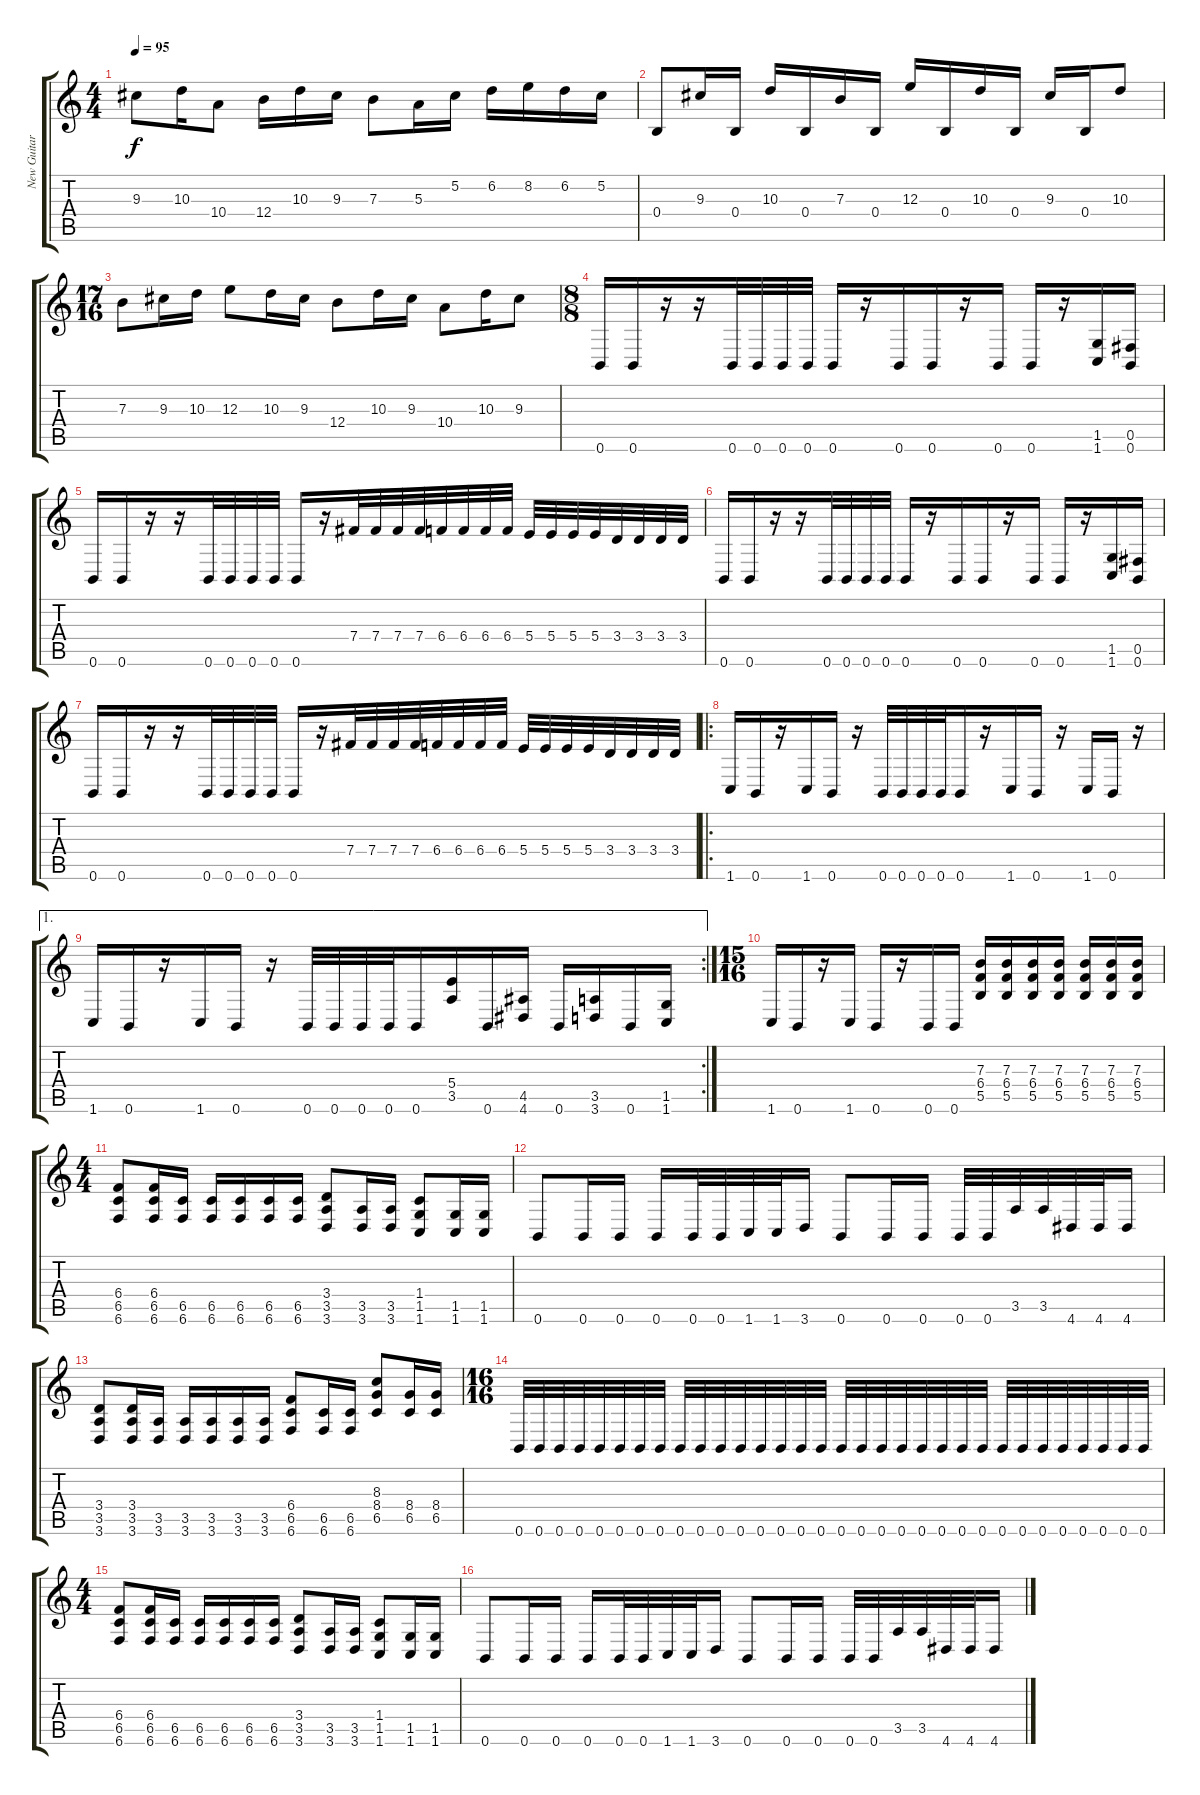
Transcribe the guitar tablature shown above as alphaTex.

\track ("New Guitar" "New Guitar") {instrument distortionguitar}
\staff {score tabs}
\tuning (Db4 Ab3 E3 B2 Gb2 B1) {hide}
\ts (4 4)
\tempo 95
\clef g2
\ks c
9.3.8{dy f} 10.3.16 10.4.8 12.4.16 10.3.16 9.3.16 7.3.8 5.3.16 5.2.16 6.2.16 8.2.16 6.2.16 5.2.16 |
0.4.8 9.3.16 0.4.16 10.3.16 0.4.16 7.3.16 0.4.16 12.3.16 0.4.16 10.3.16 0.4.16 9.3.16 0.4.16 10.3.8 |
\ts (17 16)
7.3.8 9.3.16 10.3.16 12.3.8 10.3.16 9.3.16 12.4.8 10.3.16 9.3.16 10.4.8 10.3.16 9.3.8 |
\ts (8 8)
0.6.16 0.6.16 r.16 r.16 0.6.32 0.6.32 0.6.32 0.6.32 0.6.16 r.16 0.6.16 0.6.16 r.16 0.6.16 0.6.16 r.16 (1.5 1.6).16 (0.5 0.6).16 |
0.6.16 0.6.16 r.16 r.16 0.6.32 0.6.32 0.6.32 0.6.32 0.6.16 r.16 7.4.32 7.4.32 7.4.32 7.4.32 6.4.32 6.4.32 6.4.32 6.4.32 5.4.32 5.4.32 5.4.32 5.4.32 3.4.32 3.4.32 3.4.32 3.4.32 |
0.6.16 0.6.16 r.16 r.16 0.6.32 0.6.32 0.6.32 0.6.32 0.6.16 r.16 0.6.16 0.6.16 r.16 0.6.16 0.6.16 r.16 (1.5 1.6).16 (0.5 0.6).16 |
0.6.16 0.6.16 r.16 r.16 0.6.32 0.6.32 0.6.32 0.6.32 0.6.16 r.16 7.4.32 7.4.32 7.4.32 7.4.32 6.4.32 6.4.32 6.4.32 6.4.32 5.4.32 5.4.32 5.4.32 5.4.32 3.4.32 3.4.32 3.4.32 3.4.32 |
\ro
1.6.16{instrument distortionguitar} 0.6.16 r.16 1.6.16 0.6.16 r.16 0.6.32 0.6.32 0.6.32 0.6.32 0.6.16 r.16 1.6.16 0.6.16 r.16 1.6.16 0.6.16 r.16 |
\ae 1
\rc 2
1.6.16{instrument distortionguitar} 0.6.16 r.16 1.6.16 0.6.16 r.16 0.6.32 0.6.32 0.6.32 0.6.32 0.6.16 (5.4 3.5).16 0.6.16 (4.5 4.6).16 0.6.16 (3.5 3.6).16 0.6.16 (1.5 1.6).16 |
\ts (15 16)
1.6.16{instrument distortionguitar} 0.6.16 r.16 1.6.16 0.6.16 r.16 0.6.16 0.6.16 (7.3 6.4 5.5).16 (7.3 6.4 5.5).16 (7.3 6.4 5.5).16 (7.3 6.4 5.5).16 (7.3 6.4 5.5).16 (7.3 6.4 5.5).16 (7.3 6.4 5.5).16 |
\ts (4 4)
(6.4 6.5 6.6).8 (6.4 6.5 6.6).16 (6.5 6.6).16 (6.5 6.6).16 (6.5 6.6).16 (6.5 6.6).16 (6.5 6.6).16 (3.4 3.5 3.6).8 (3.5 3.6).16 (3.5 3.6).16 (1.4 1.5 1.6).8 (1.5 1.6).16 (1.5 1.6).16 |
0.6.8 0.6.16 0.6.16 0.6.16 0.6.32 0.6.32 1.6.32 1.6.32 3.6.16 0.6.8 0.6.16 0.6.16 0.6.32 0.6.32 3.5.32 3.5.32 4.6.32 4.6.32 4.6.16 |
(3.4 3.5 3.6).8 (3.4 3.5 3.6).16 (3.5 3.6).16 (3.5 3.6).16 (3.5 3.6).16 (3.5 3.6).16 (3.5 3.6).16 (6.4 6.5 6.6).8 (6.5 6.6).16 (6.5 6.6).16 (8.3 8.4 6.5).8 (8.4 6.5).16 (8.4 6.5).16 |
\ts (16 16)
0.6.32 0.6.32 0.6.32 0.6.32 0.6.32 0.6.32 0.6.32 0.6.32 0.6.32 0.6.32 0.6.32 0.6.32 0.6.32 0.6.32 0.6.32 0.6.32 0.6.32 0.6.32 0.6.32 0.6.32 0.6.32 0.6.32 0.6.32 0.6.32 0.6.32 0.6.32 0.6.32 0.6.32 0.6.32 0.6.32 0.6.32 0.6.32 |
\ts (4 4)
(6.4 6.5 6.6).8 (6.4 6.5 6.6).16 (6.5 6.6).16 (6.5 6.6).16 (6.5 6.6).16 (6.5 6.6).16 (6.5 6.6).16 (3.4 3.5 3.6).8 (3.5 3.6).16 (3.5 3.6).16 (1.4 1.5 1.6).8 (1.5 1.6).16 (1.5 1.6).16 |
0.6.8 0.6.16 0.6.16 0.6.16 0.6.32 0.6.32 1.6.32 1.6.32 3.6.16 0.6.8 0.6.16 0.6.16 0.6.32 0.6.32 3.5.32 3.5.32 4.6.32 4.6.32 4.6.16
